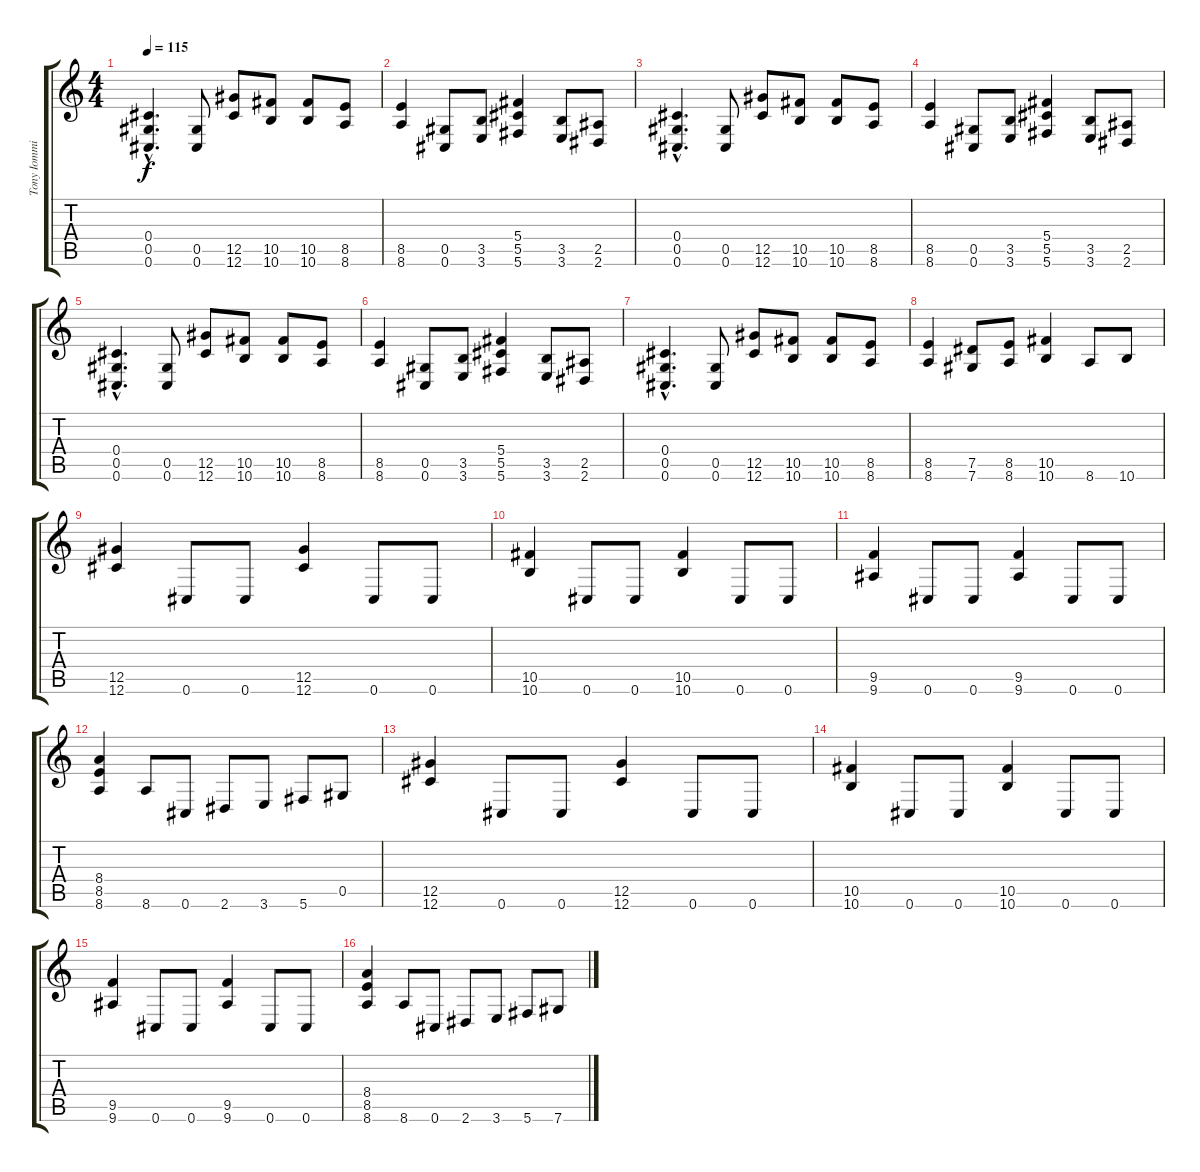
\track ("Tony Iommi" "Tony Iommi") {instrument distortionguitar}
\staff {score tabs}
\tuning (Eb4 Bb3 Gb3 Db3 Ab2 Db2) {hide}
\ts (4 4)
\tempo 115
\clef g2
\ks c
(0.4{hac} 0.5{hac} 0.6{hac}).4{d dy f} (0.5 0.6).8 (12.5 12.6).8 (10.5 10.6).8 (10.5 10.6).8 (8.5 8.6).8 |
(8.5 8.6).4 (0.5 0.6).8 (3.5 3.6).8 (5.4 5.5 5.6).4 (3.5 3.6).8 (2.5 2.6).8 |
(0.4{hac} 0.5{hac} 0.6{hac}).4{d} (0.5 0.6).8 (12.5 12.6).8 (10.5 10.6).8 (10.5 10.6).8 (8.5 8.6).8 |
(8.5 8.6).4 (0.5 0.6).8 (3.5 3.6).8 (5.4 5.5 5.6).4 (3.5 3.6).8 (2.5 2.6).8 |
(0.4{hac} 0.5{hac} 0.6{hac}).4{d} (0.5 0.6).8 (12.5 12.6).8 (10.5 10.6).8 (10.5 10.6).8 (8.5 8.6).8 |
(8.5 8.6).4 (0.5 0.6).8 (3.5 3.6).8 (5.4 5.5 5.6).4 (3.5 3.6).8 (2.5 2.6).8 |
(0.4{hac} 0.5{hac} 0.6{hac}).4{d} (0.5 0.6).8 (12.5 12.6).8 (10.5 10.6).8 (10.5 10.6).8 (8.5 8.6).8 |
(8.5 8.6).4 (7.5 7.6).8 (8.5 8.6).8 (10.5 10.6).4 8.6.8 10.6.8 |
(12.5 12.6).4 0.6.8 0.6.8 (12.5 12.6).4 0.6.8 0.6.8 |
(10.5 10.6).4 0.6.8 0.6.8 (10.5 10.6).4 0.6.8 0.6.8 |
(9.5 9.6).4 0.6.8 0.6.8 (9.5 9.6).4 0.6.8 0.6.8 |
(8.4 8.5 8.6).4 8.6.8 0.6.8 2.6.8 3.6.8 5.6.8 0.5.8 |
(12.5 12.6).4 0.6.8 0.6.8 (12.5 12.6).4 0.6.8 0.6.8 |
(10.5 10.6).4 0.6.8 0.6.8 (10.5 10.6).4 0.6.8 0.6.8 |
(9.5 9.6).4 0.6.8 0.6.8 (9.5 9.6).4 0.6.8 0.6.8 |
(8.4 8.5 8.6).4 8.6.8 0.6.8 2.6.8 3.6.8 5.6.8 7.6.8
